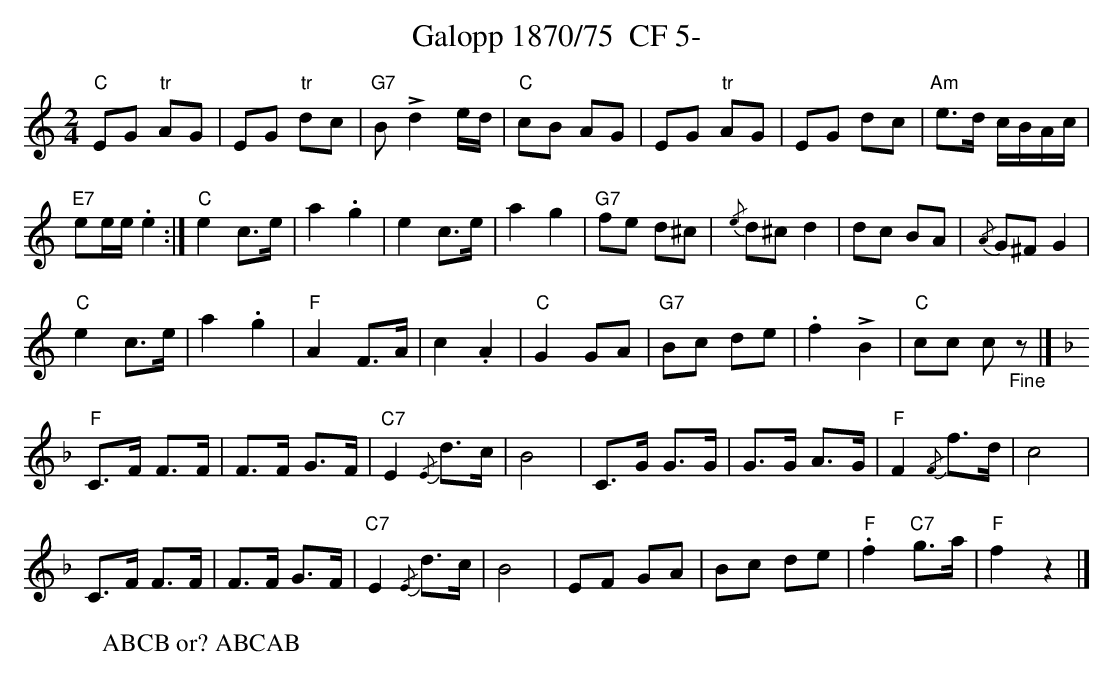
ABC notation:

X:1
T:Galopp 1870/75  CF 5-
M:2/4
L:1/8
K:C %%MIDI gchordon
"C"EG "tr"AG | EG "tr"dc | "G7"B!>!d2e/2d/2 | "C"cB AG | EG "tr"AG | EG dc | "Am"e>d c/2B/2A/2c/2 |
"E7"ee/2e/2 .e2 :| "C"e2c>e | a2.g2 | e2c>e | a2g2 | "G7"fe d^c | {/e}d^cd2 | dc BA | {/A}G^F G2 |
"C"e2c>e | a2 .g2 | "F"A2 F>A | c2.A2 | "C"G2GA | "G7"Bc de | .f2!>!B2 | "C"cc c"_Fine"z |] [K:F]
"F"C>F F>F | F>F G>F | "C7"E2 {/E}d>c | B4 | C>G G>G | G>G A>G | "F"F2 {/F}f>d | c4 |
C>F F>F | F>F G>F | "C7"E2 {/E}d>c | B4 | EF GA | Bc de | "F".f2 "C7"g>a | "F"f2z2 |]
W:ABCB or? ABCAB
